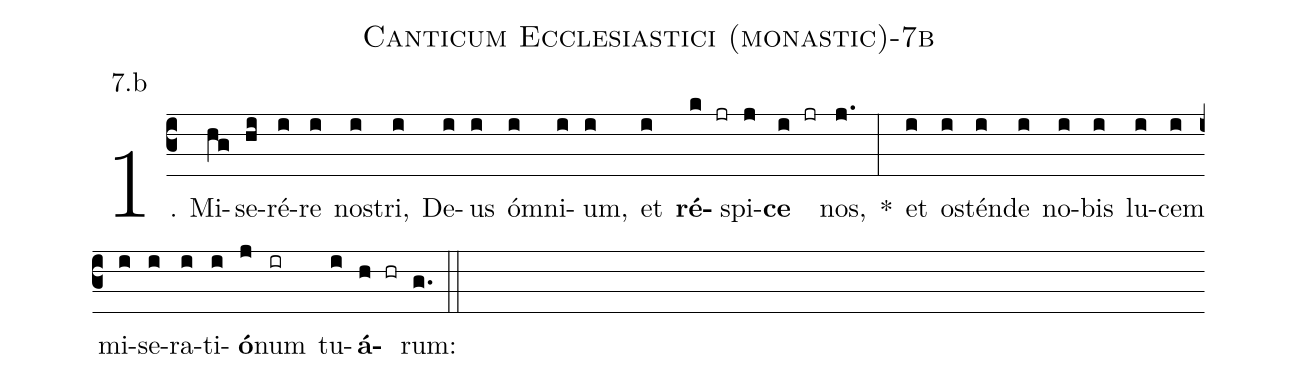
name: Canticum Ecclesiastici (monastic)-7b;
annotation: 7.b;
%%
(c3)1. Mi(hg)se(hi)ré(i)re(i) nos(i)tri,(i) De(i)us(i) óm(i)ni(i)um,(i) et(i) <b>ré</b>(k jr)spi(j)<b>ce</b>(i jr) nos,(j.) *(:) et(i) os(i)tén(i)de(i) no(i)bis(i) lu(i)cem(i) mi(i)se(i)ra(i)ti(i)<b>ó</b>(j)num(ir) tu(i)<b>á</b>(h hr)rum:(g.) (::)
